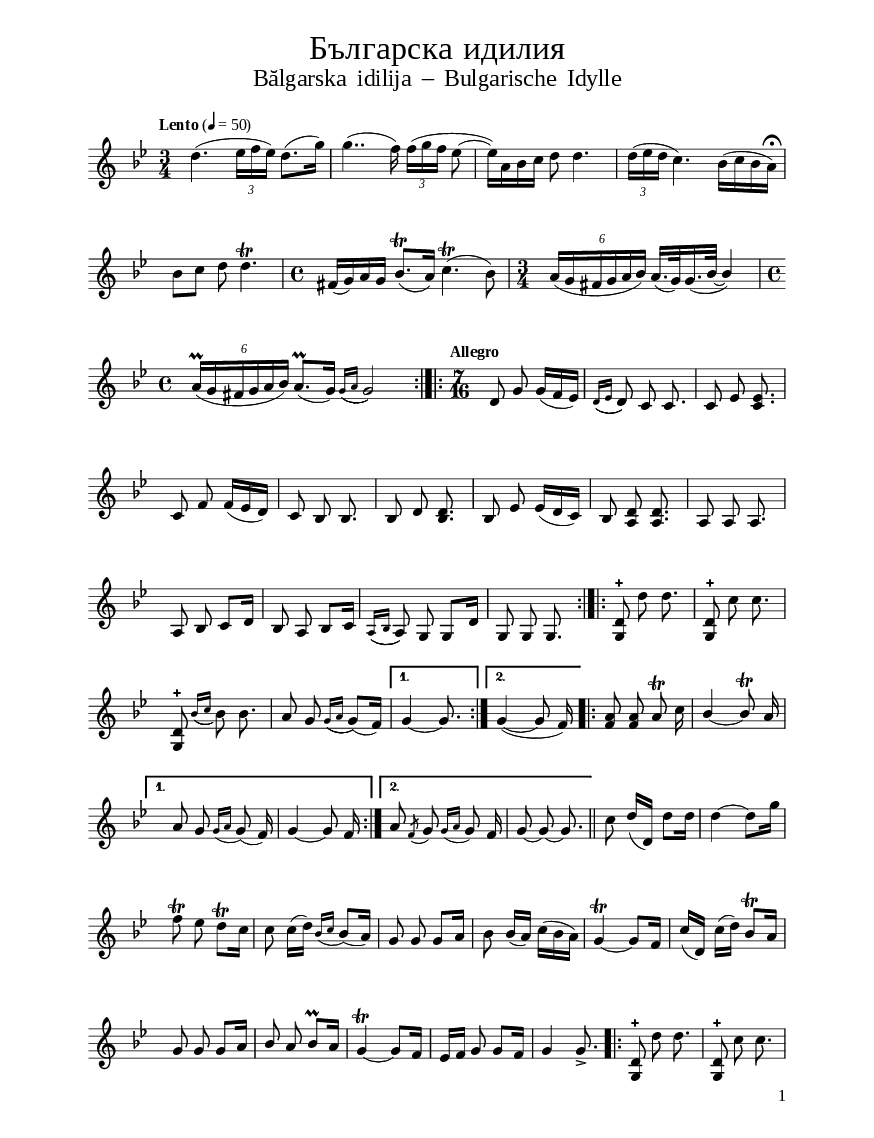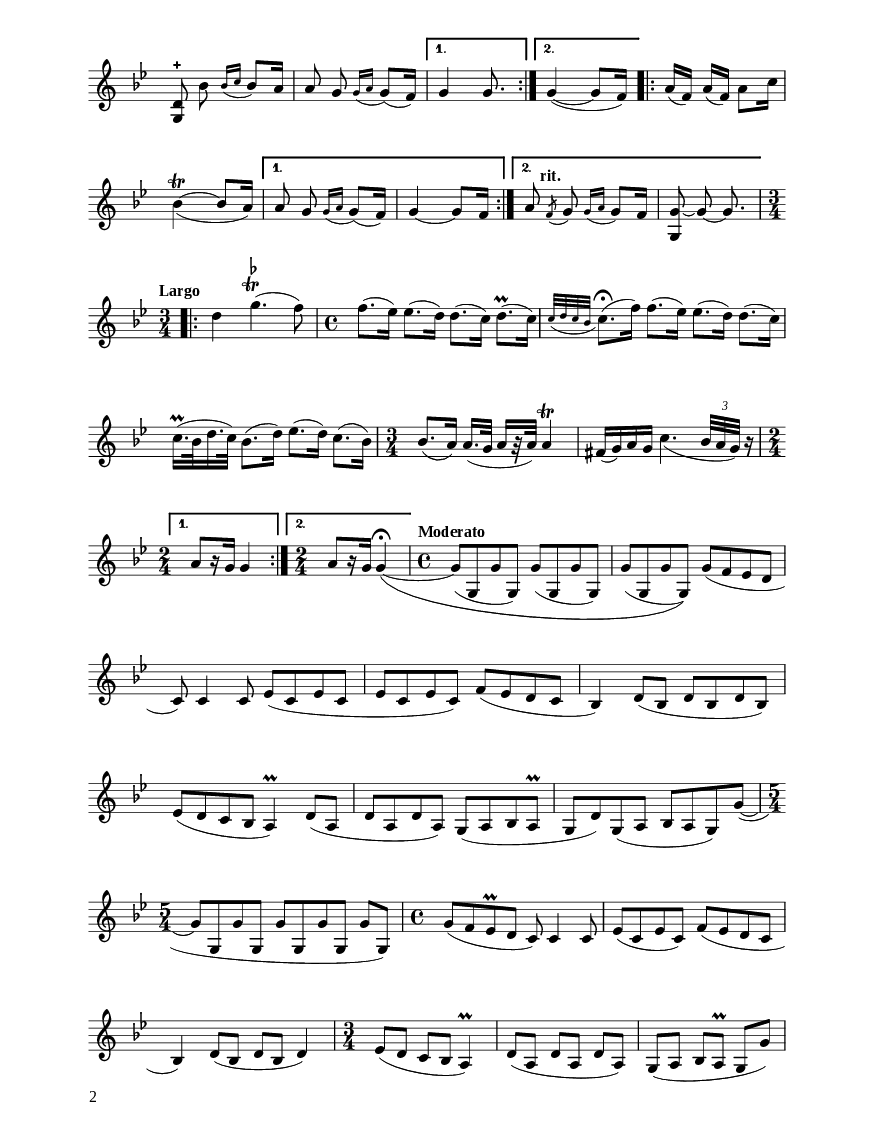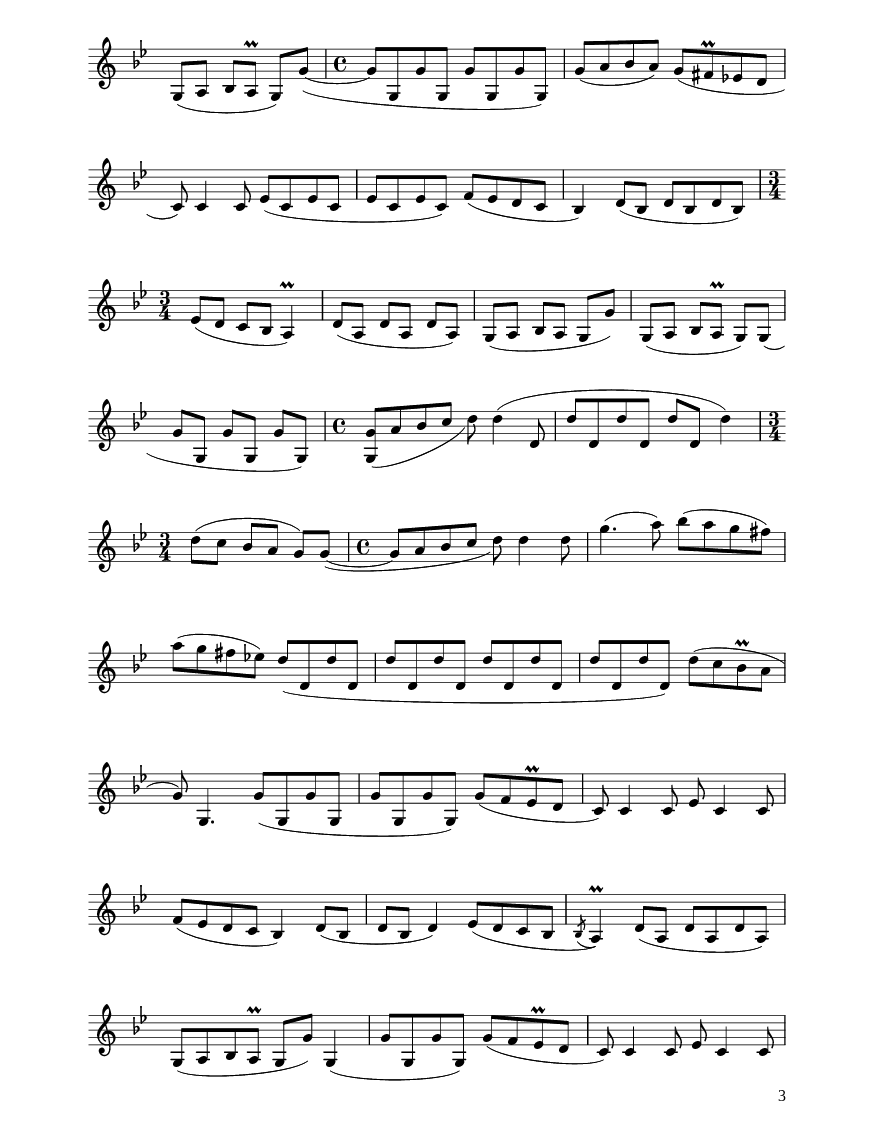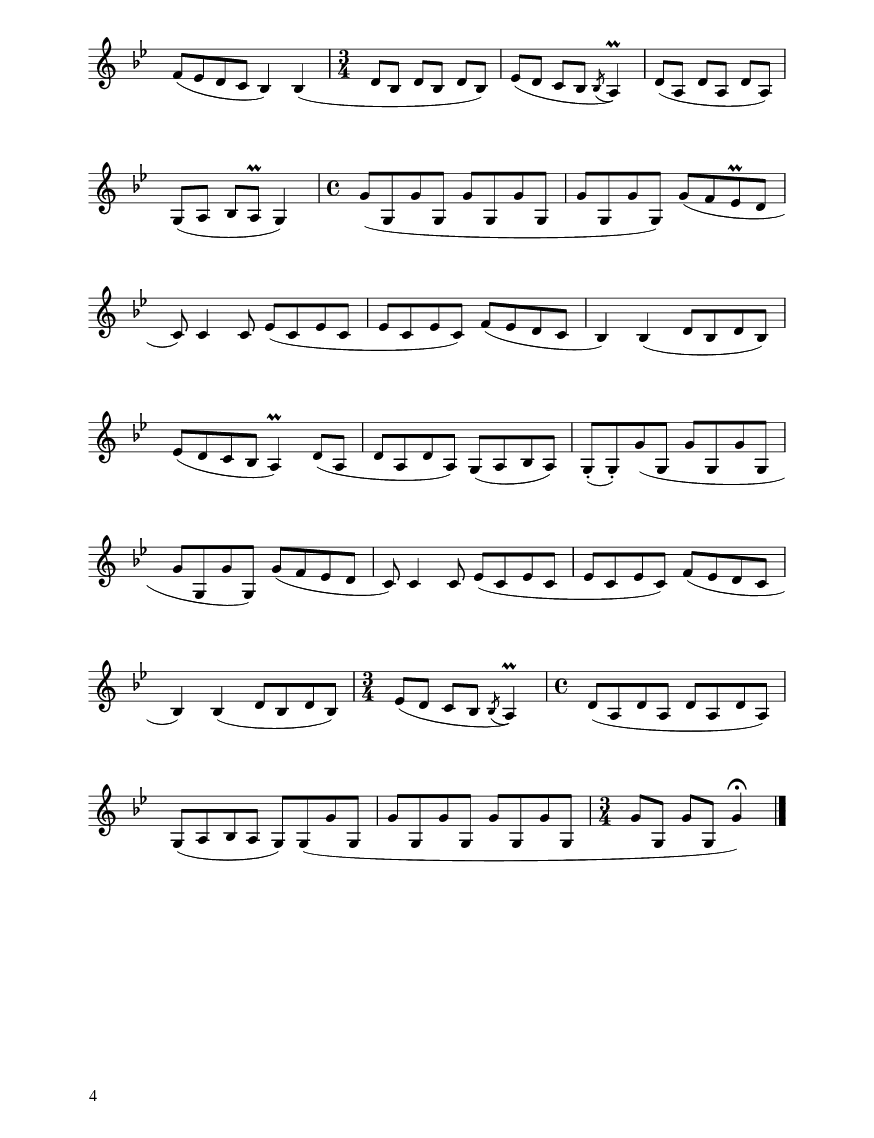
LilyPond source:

\version "2.24.1"

% include paper part and global functions
\include "include/globals.ily"

\bookpart {
  \label #'ref150
  \tocItem \markup "Българска идилия –  Bălgarska idilija"
  \include "include/bookpart-paper.ily"
  \score {
    \include "include/score-layout.ily"

    \new Voice \relative c' {
      \clef treble
      \key g \minor
      \time 3/4
      \tempoFunc "Lento" 4 "50"
      \autoBeamOff
      \repeat volta 1 {
        d'4.( \tuplet 3/2 { ees16 [f ees]) } d8.([g16]) | \noBreak
        g4..(f16) \tuplet 3/2 { f16( [g f] } ees8~ | \noBreak
        ees16)[a, bes c] d8 d4. | \noBreak
        \tuplet 3/2 { d16( [ees d] } c4.) bes16([c bes a\fermata]) | \break

        bes8 [c] d8 d4.\trill | \noBreak
        \time 4/4 fis,16([g) a g] bes8.\trill([ a16]) c4.\trill( bes8) | \noBreak
        \time 3/4  \tuplet 6/4 { a16([g fis g a bes]) }  a16.([g32) \slurDown g16.(\tieDown bes32~] \stemUp bes4) | \time 4/4 \break

        \tuplet 6/4 { a16\prall([g fis g a bes]) } a8.\prall([g16])  \acciaccatura { g16([ a] } g2) | \bar ":|.|:" \noBreak
      }
      %\set Score.doubleRepeatType = #":|.|:"
      \repeat volta 1 {
        \time 7/16
        \tempo "Allegro"

        d8 g g16([f ees]) | \noBreak
        \acciaccatura { d16([ ees]  } d8) c8 c8. | \noBreak
        c8 ees <c ees>8. | \break

        c8 f f16([ees d]) | \noBreak
        c8 bes bes8. | \noBreak
        bes8 d <bes d>8. | \noBreak
        bes8 ees ees16([d c]) | \noBreak
        bes8 <a d>8 <a d>8. | \noBreak
        a8 a a8. | \break

        a8 bes c[d16] | \noBreak
        bes8 a bes[c16] | \noBreak
        \acciaccatura { a16([ bes]} a8) g g[d'16] | \noBreak
        g,8 g g8. \bar ":|.|:" \noBreak
      }
      \repeat volta 2 {
        <g d'>8\stopped \stemNeutral d''8 d8. | \noBreak
        <g,, d'>8\stopped c'8 c8. | \break

        <g, d'>8\stopped \acciaccatura { bes'16([c] } bes8) bes8. | \noBreak
        a8 g \acciaccatura { g16([a]} g8)([f16]) | \noBreak
      }
      \alternative {
        { g4~ g8. | \noBreak }
        { g4~(g8 f16) | \noBreak }
      }
      \repeat volta 2 {
        <f a>8 <f a> a\trill c16 | \noBreak
        \stemUp bes4~ bes8\trill a16 | \break
      }
      \alternative {
        {
          a8 g \acciaccatura { g16[a]}  g8( f16) | \noBreak
          g4~ g8 f16 | \noBreak
        }
        {
          a8 \acciaccatura { f8 } g \acciaccatura { g16[a] } g8 f16 | \noBreak
          g8~ g~ g8. | \bar "||" \noBreak
        }
      }
      \stemNeutral c8 d16([d,]) d'8[d16] | \noBreak
      \tieUp d4~ d8[g16] | \break

      f8\trill ees d\trill[c16] | \noBreak
      c8 \slurNeutral c16([d]) \acciaccatura { bes16[c] } bes8([a16]) | \noBreak
      g8 g g[a16] | \noBreak
      bes8 bes16([a]) c16([bes a]) | \noBreak
      \tieNeutral g4~\trill g8[f16] | \noBreak
      c'([d,]) c'([d]) bes8\trill[a16] \break

      g8 g g[a16] | \noBreak
      \stemUp bes8 a bes8\prall[a16] | \noBreak
      g4~\trill g8[f16]  | \noBreak
      ees16[f] g8 g[f16] | \noBreak
      g4 g8.\accent | \noBreak
      \repeat volta 2 {
        \stemNeutral <d g,>8\stopped d'8 d8. | \noBreak
        <d, g,>8\stopped c'8 c8. | \break

        <d, g,>8\stopped bes' \acciaccatura { bes16[c] } bes8[a16] | \noBreak
        a8 g \acciaccatura { g16[a] } g8([f16]) | \noBreak
      }
      \alternative {
        { g4 g8. }
        { g4~(g8[f16]) }
      }
      \repeat volta 2 {
        a16([f]) a16([f]) a8[c16] | \break

        \tieUp \slurDown bes4~\trill(bes8[a16])
      }
      \alternative {
        {
          a8 g \acciaccatura { g16[a] } g8([f16]) | \noBreak
          \tieNeutral g4~ g8[f16] | \noBreak
        }
        {
          \once \override Score.MetronomeMark.outside-staff-priority = #599
          \once \override Score.MetronomeMark.X-extent=#'(-1.5 . 0)
          \tempo "rit."
          a8 \acciaccatura { f8 } g \acciaccatura { g16[a] } g8[f16] | \noBreak
          <g g,>8~ g~ g8. | \noBreak
        }
      }
      \time 3/4 \break
      \repeat volta 2 {
        \tempo "Largo"
        \slurNeutral d'4 g4.^\markup{
          \override #'(baseline-skip . 2)
          \column {\flat \musicglyph #"scripts.trill"}

        }(f8) | \noBreak
        \time 4/4 f8.([ees16]) ees8.([d16]) d8.([c16]) d8.\prall([c16]) | \noBreak
        \acciaccatura { c32[d c bes] } c8.\fermata([f16]) f8.([ees16]) ees8.([d16]) d8.([c16]) | \break

        c16.\prall([bes32 d16. c32]) bes8.([d16]) ees8.([d16]) c8.([bes16]) | \noBreak
        \time 3/4 bes8.([a16]) a16.([g32] a16[r32 a32]) a4\trill | \noBreak
        fis16([g) a g] \slurDown c4.( \tuplet 3/2 {bes32[ a g])} r16 | \time 2/4 \break
      }
      \alternative {
        { a8[r16 g16] g4 | \noBreak }
        { \time 2/4 a8[r16 g16] g4\fermata~\( | \noBreak }
      }
      \tempo "Moderato"
      \time 4/4
      g8([g, g' g,]) g'8([g, g' g,]) | \noBreak
      g'8([g, g' g,])\) g'8([f ees d] | \break

      c8) c4 c8 ees8([c ees c] | \noBreak
      ees8[c ees c]) f8([ ees d c] | \noBreak
      bes4) d8([bes] d8[bes d bes]) | \break

      ees8([d c bes] a4\prall) d8([a] | \noBreak
      d8[a d a]) g8([a bes a\prall] | \noBreak
      g[ d') g,( a] bes[a g) g'~(] | \time 5/4 \break

      g[g, g' g,]  g'[g, g' g,] g'[g,]) | \noBreak
      \time 4/4 g'([f ees\prall	 d] c) c4 c8 | \noBreak
      ees([c ees c]) f([ees d c] | \break
      bes4) d8([bes] d8[bes] d4) | \noBreak
      \time 3/4 ees8([d] c[bes] a4\prall) | \noBreak
      d8([a] d8[a] d8[a]) | \noBreak
      g([a] bes[a\prall] g[g']) | \break

      g,([a] bes[a\prall] g[)g'~]( | \noBreak
      \time 4/4 g[g, g' g,] g'[g, g' g,]) | \noBreak
      g'([a bes a]) g([fis\prall ees! d] | \break

      c8) c4 c8 ees([c ees c] | \noBreak
      ees[c ees c]) f([ees d c] | \noBreak
      bes4) d8([bes] d[bes d bes]) | \time 3/4 \break

      ees([d] c[bes] a4\prall) | \noBreak
      d8([a] d[a] d[a]) | \noBreak
      g([a] bes[a] g[g']) | \noBreak
      g,([a] bes[a\prall] g)[g]( | \break

      g'[g,] g'[g,] g'[g,]) | \noBreak
      \time 4/4 <g' g,>([a bes c] d) \slurUp d4( d,8 | \noBreak
      d'[d, d' d,] d'[d,] d'4) | \time 3/4 \break

      d8([c] bes[a] \slurDown g[)g~(] | \noBreak
      \time 4/4 g[a bes c] d) d4 d8 | \noBreak
      \slurNeutral g4.(a8) bes([a g fis]) | \break

      a([g fis ees!]) d([d, d' d,] | \noBreak
      d'[d, d' d,] d'[d, d' d,] | \noBreak
      d'[d, d' d,]) d'([c bes\prall a] | \break

      g) g,4. g'8([g, g' g,] | \noBreak
      g'[g, g' g,]) g'([f ees\prall d] | \noBreak
      c) c4 c8 ees c4 c8 \break

      f([ees d c] bes4) d8([bes] | \noBreak
      d[bes] d4) ees8([d c bes] | \noBreak
      \acciaccatura { bes } a4\prall)
      d8([a] d[a d a]) \break

      g([a bes a\prall] g[g']) g,4( | \noBreak
      g'8[g, g' g,]) g'([f ees\prall d] | \noBreak
      c8) c4  c8 ees c4 c8 | \break

      f([ees d c] bes4) bes( | \noBreak
      \time 3/4 d8[bes] d8[bes] d8[bes]) | \noBreak
      ees([d] c[bes] \acciaccatura { bes } a4\prall)	| \noBreak
      d8([a] d[a] d[a]) | \break

      g([a] bes[a\prall] g4) | \noBreak
      \time 4/4 g'8([g, g' g,] g'[g, g' g,] | \noBreak
      g'[g, g' g,]) g'([f ees\prall d] | \break

      c) c4 c8 ees([c ees c] | \noBreak
      ees[c ees c]) f([ees d c] | \noBreak
      bes4) bes( d8[bes d bes]) | \break

      ees([ d c bes] a4\prall) d8([a] | \noBreak
      d[a d a]) g([a bes a]) | \noBreak
      g\staccato([g\staccato) g'( g,] g'[g, g' g,] | \break

      g'[g, g' g,]) g'([f ees d] | \noBreak
      c) c4 c8 ees([c ees c] | \noBreak
      ees[c ees c]) f([ees d c] | \break

      bes4) bes( d8[bes d bes]) | \noBreak
      \time 3/4 ees([d] c[bes] \acciaccatura { bes } a4\prall) | \noBreak
      \time 4/4 d8([a d a] d[a d a]) | \break

      g([a bes a] g[)g( g' g,] | \noBreak
      g'[g, g' g,] g'[g, g' g,] | \noBreak
      \time 3/4 g'[g,] g'[g,] g'4\fermata) \bar "|."
    }

    \addlyrics {}
    \addlyrics {}

    \header {
      title = \markup \column \normal-text \fontsize #2.5 {
        \center-align
        \line { Българска идилия }
        \vspace #-0.6
        \center-align
        \line \fontsize #-3 { Bălgarska idilija  – Bulgarische Idylle}
        \vspace #-0.8
        \center-align
        \line \fontsize #-3 { " " }
      }
    }

    \midi{}

  } % score


  % include foreign translation(s) of the song
  %\include "lyrics_de/lyrics_de_file_name.ly"

} % bookpart
